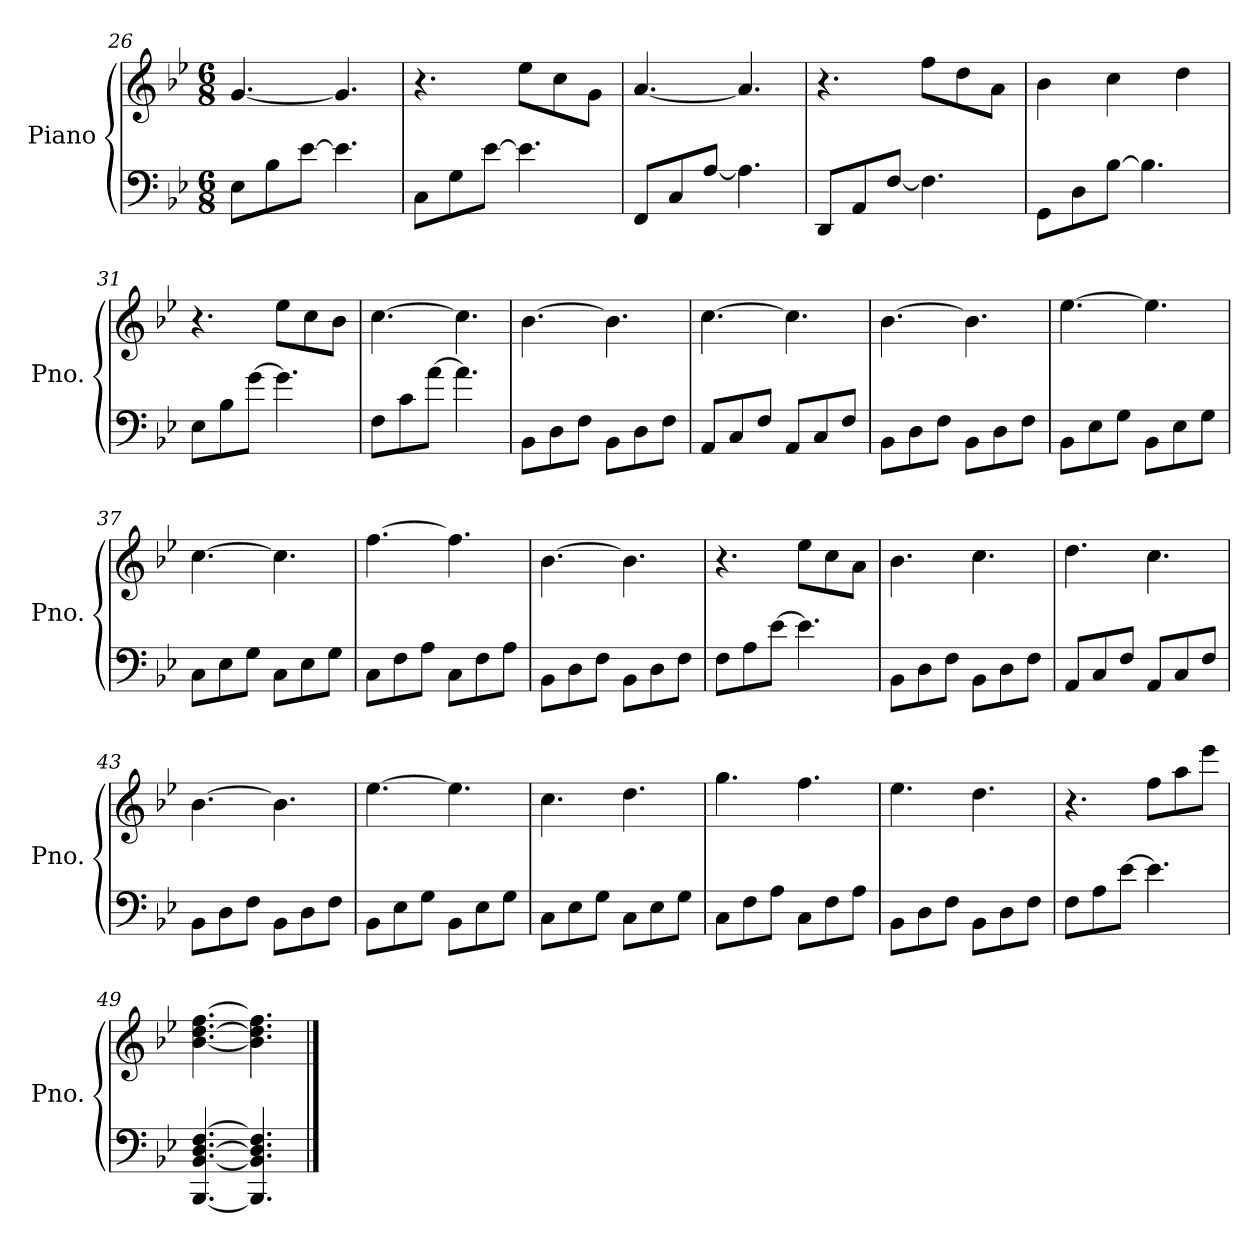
**kern	**kern
*part1	*part1
*staff2	*staff1
*I"Piano	*
*I'Pno.	*
!!LO:PB:g=z
*clefF4	*clefG2
*k[b-e-]	*k[b-e-]
*M6/8	*M6/8
=26	=26
8E-\L	[4.g/
8B-\	.
[8e-\J	.
4.e-\]	4.g/]
=27	=27
8C\L	4.r
8G\	.
[8e-\J	.
4.e-\]	8ee-\L
.	8cc\
.	8g\J
=28	=28
8FF/L	[4.a/
8C/	.
[8A/J	.
4.A\]	4.a/]
=29	=29
8DD/L	4.r
8AA/	.
[8F/J	.
4.F\]	8ff\L
.	8dd\
.	8a\J
=30	=30
8GG\L	4b-\
8D\	.
[8B-\J	4cc\
4.B-\]	.
.	4dd\
!!LO:LB:g=z
=31	=31
8E-\L	4.r
8B-\	.
[8g\J	.
4.g\]	8ee-\L
.	8cc\
.	8b-\J
=32	=32
8F\L	[4.cc\
8c\	.
[8a\J	.
4.a\]	4.cc\]
=33	=33
8BB-\L	[4.b-\
8D\	.
8F\J	.
8BB-\L	4.b-\]
8D\	.
8F\J	.
=34	=34
8AA/L	[4.cc\
8C/	.
8F/J	.
8AA/L	4.cc\]
8C/	.
8F/J	.
=35	=35
8BB-\L	[4.b-\
8D\	.
8F\J	.
8BB-\L	4.b-\]
8D\	.
8F\J	.
!!LO:LB:g=z
=36	=36
8BB-\L	[4.ee-\
8E-\	.
8G\J	.
8BB-\L	4.ee-\]
8E-\	.
8G\J	.
=37	=37
8C\L	[4.cc\
8E-\	.
8G\J	.
8C\L	4.cc\]
8E-\	.
8G\J	.
=38	=38
8C\L	[4.ff\
8F\	.
8A\J	.
8C\L	4.ff\]
8F\	.
8A\J	.
=39	=39
8BB-\L	[4.b-\
8D\	.
8F\J	.
8BB-\L	4.b-\]
8D\	.
8F\J	.
=40	=40
8F\L	4.r
8A\	.
[8e-\J	.
4.e-\]	8ee-\L
.	8cc\
.	8a\J
!!LO:LB:g=z
=41	=41
8BB-\L	4.b-\
8D\	.
8F\J	.
8BB-\L	4.cc\
8D\	.
8F\J	.
=42	=42
8AA/L	4.dd\
8C/	.
8F/J	.
8AA/L	4.cc\
8C/	.
8F/J	.
=43	=43
8BB-\L	[4.b-\
8D\	.
8F\J	.
8BB-\L	4.b-\]
8D\	.
8F\J	.
=44	=44
8BB-\L	[4.ee-\
8E-\	.
8G\J	.
8BB-\L	4.ee-\]
8E-\	.
8G\J	.
=45	=45
8C\L	4.cc\
8E-\	.
8G\J	.
8C\L	4.dd\
8E-\	.
8G\J	.
!!LO:LB:g=z
=46	=46
8C\L	4.gg\
8F\	.
8A\J	.
8C\L	4.ff\
8F\	.
8A\J	.
=47	=47
8BB-\L	4.ee-\
8D\	.
8F\J	.
8BB-\L	4.dd\
8D\	.
8F\J	.
=48	=48
8F\L	4.r
8A\	.
[8e-\J	.
4.e-\]	8ff\L
.	8aa\
.	8eee-\J
=49	=49
[4.BBB-/ [4.BB-/ [4.D/ [4.F/	[4.b-\ [4.dd\ [4.ff\
4.BBB-/] 4.BB-/] 4.D/] 4.F/]	4.b-\] 4.dd\] 4.ff\]
==	==
*-	*-
